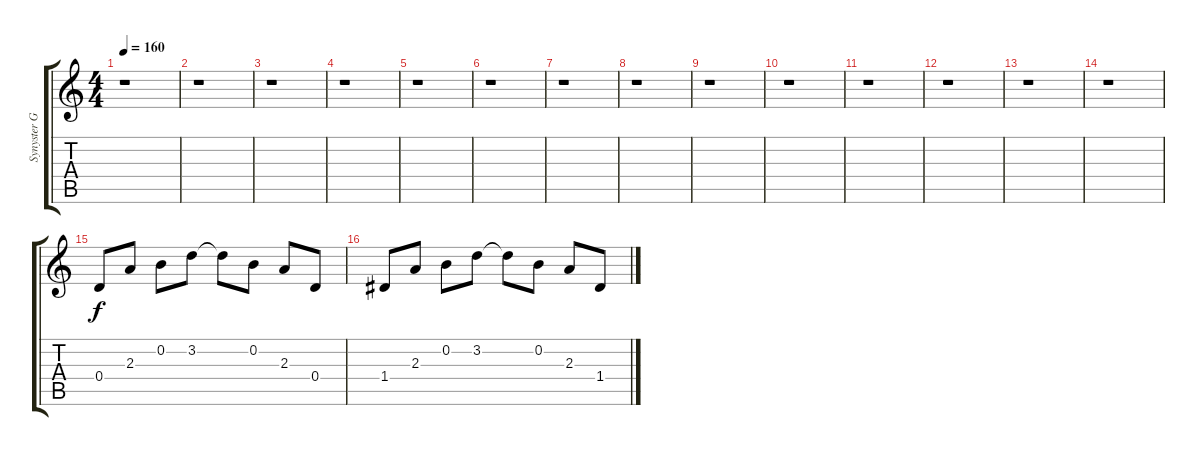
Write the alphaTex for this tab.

\track ("Synyster Gates Acoustic" "Synyster G") {instrument acousticguitarsteel}
\staff {score tabs}
\tuning (E4 B3 G3 D3 A2 D2) {hide}
\ts (4 4)
\tempo 160
\clef g2
\ks c
r.1{dy f} |
r.1 |
r.1 |
r.1 |
r.1 |
r.1 |
r.1 |
r.1 |
r.1 |
r.1 |
r.1 |
r.1 |
r.1 |
r.1 |
0.4.8 2.3.8 0.2.8 3.2.8 3.2{t}.8 0.2.8 2.3.8 0.4.8 |
1.4.8 2.3.8 0.2.8 3.2.8 3.2{t}.8 0.2.8 2.3.8 1.4.8
